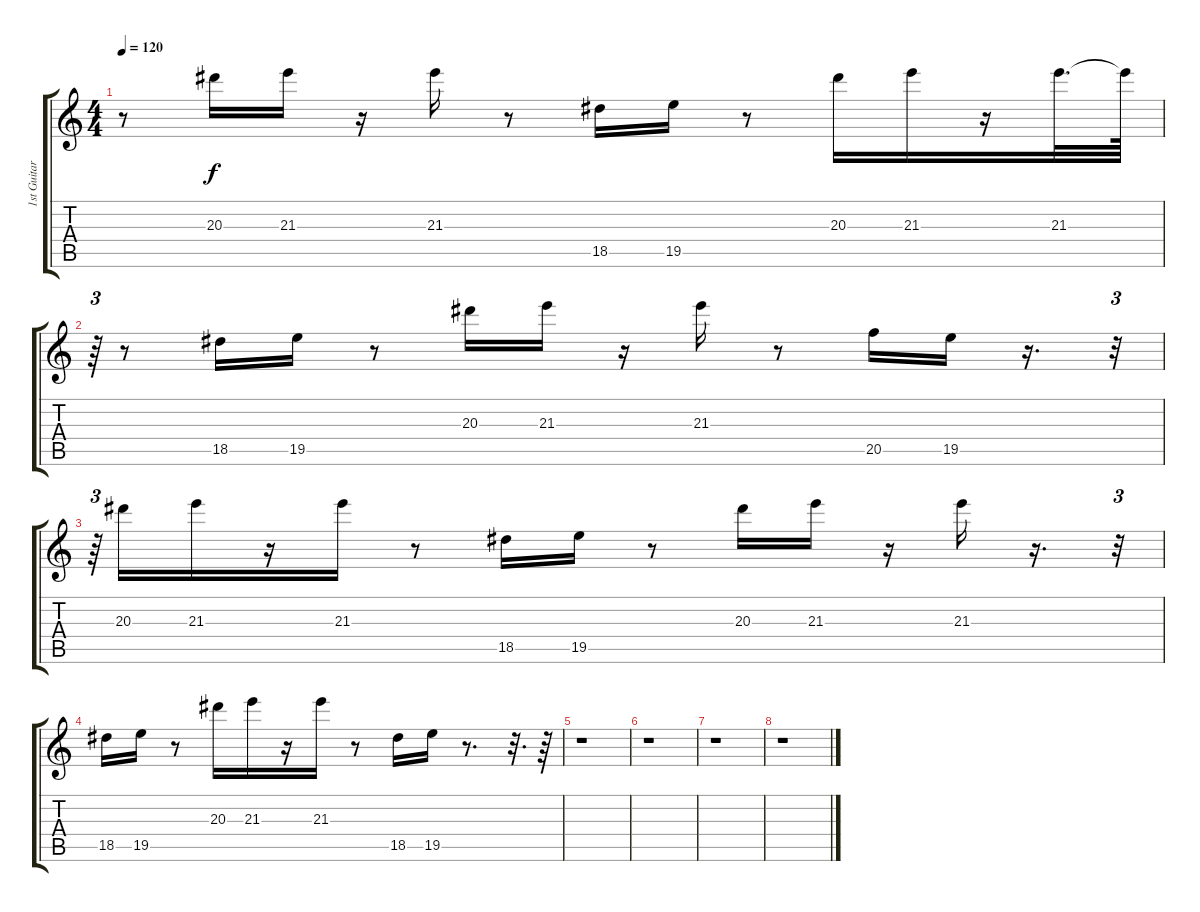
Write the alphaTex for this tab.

\track ("1st Guitar" "1st Guitar") {instrument overdrivenguitar}
\staff {score tabs}
\tuning (E4 B3 G3 D3 A2 E2) {hide}
\ts (4 4)
\tempo 120
\clef g2
\ks c
r.8{dy f} 20.3.16 21.3.16 r.16 21.3.16 r.8 18.5.16 19.5.16 r.8 20.3.16 21.3.16 r.16 21.3.32{d} 21.3{t}.64 |
r.64{tu (3 2)} r.8 18.5.16 19.5.16 r.8 20.3.16 21.3.16 r.16 21.3.16 r.8 20.5.16 19.5.16 r.16{d} r.32{tu (3 2)} |
r.64{tu (3 2)} 20.3.16 21.3.16 r.16 21.3.16 r.8 18.5.16 19.5.16 r.8 20.3.16 21.3.16 r.16 21.3.16 r.16{d} r.32{tu (3 2)} |
18.5.16 19.5.16 r.8 20.3.16 21.3.16 r.16 21.3.16 r.8 18.5.16 19.5.16 r.8{d} r.32{d} r.64 |
r.1 |
r.1 |
r.1 |
r.1
